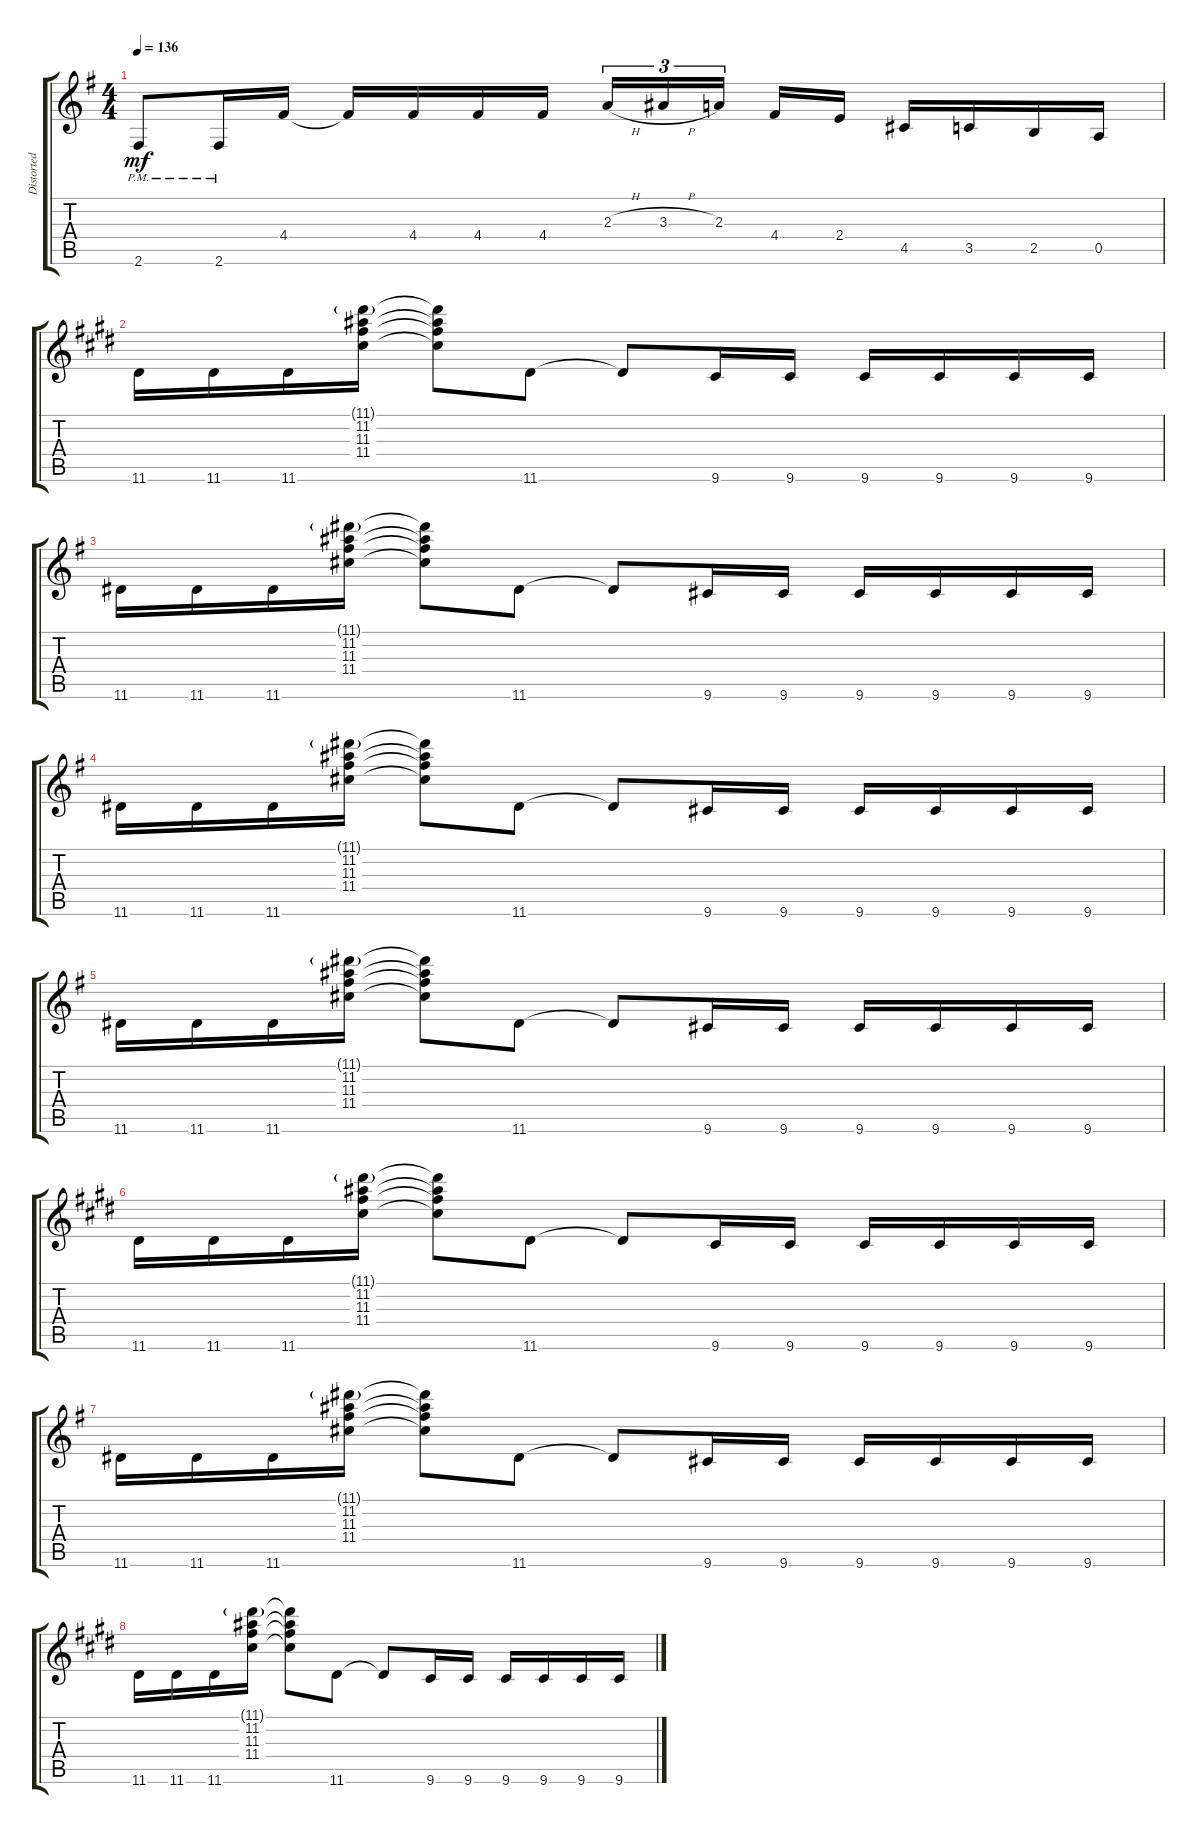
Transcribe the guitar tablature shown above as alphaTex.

\track ("Distorted [Centre]" "Distorted ") {instrument overdrivenguitar}
\staff {score tabs}
\tuning (E4 B3 G3 D3 A2 E2) {hide}
\ts (4 4)
\tempo 136
\clef g2
\ks g
2.6{pm}.8{dy mf} 2.6{pm}.16 4.4.16 4.4{t}.16 4.4.16 4.4.16 4.4.16 2.3{h}.16{tu (3 2)} 3.3{h}.16{tu (3 2)} 2.3.16{tu (3 2)} 4.4.16 2.4.16 4.5.16 3.5.16 2.5.16 0.5.16 |
\ks e
11.6.16 11.6.16 11.6.16 (11.1{g} 11.2 11.3 11.4).16 (11.1{t} 11.2{t} 11.3{t} 11.4{t}).8 11.6.8 11.6{t}.8 9.6.16 9.6.16 9.6.16 9.6.16 9.6.16 9.6.16 |
\ks g
11.6.16 11.6.16 11.6.16 (11.1{g} 11.2 11.3 11.4).16 (11.1{t} 11.2{t} 11.3{t} 11.4{t}).8 11.6.8 11.6{t}.8 9.6.16 9.6.16 9.6.16 9.6.16 9.6.16 9.6.16 |
11.6.16 11.6.16 11.6.16 (11.1{g} 11.2 11.3 11.4).16 (11.1{t} 11.2{t} 11.3{t} 11.4{t}).8 11.6.8 11.6{t}.8 9.6.16 9.6.16 9.6.16 9.6.16 9.6.16 9.6.16 |
11.6.16 11.6.16 11.6.16 (11.1{g} 11.2 11.3 11.4).16 (11.1{t} 11.2{t} 11.3{t} 11.4{t}).8 11.6.8 11.6{t}.8 9.6.16 9.6.16 9.6.16 9.6.16 9.6.16 9.6.16 |
\ks e
11.6.16 11.6.16 11.6.16 (11.1{g} 11.2 11.3 11.4).16 (11.1{t} 11.2{t} 11.3{t} 11.4{t}).8 11.6.8 11.6{t}.8 9.6.16 9.6.16 9.6.16 9.6.16 9.6.16 9.6.16 |
\ks g
11.6.16 11.6.16 11.6.16 (11.1{g} 11.2 11.3 11.4).16 (11.1{t} 11.2{t} 11.3{t} 11.4{t}).8 11.6.8 11.6{t}.8 9.6.16 9.6.16 9.6.16 9.6.16 9.6.16 9.6.16 |
\ks e
11.6.16 11.6.16 11.6.16 (11.1{g} 11.2 11.3 11.4).16 (11.1{t} 11.2{t} 11.3{t} 11.4{t}).8 11.6.8 11.6{t}.8 9.6.16 9.6.16 9.6.16 9.6.16 9.6.16 9.6.16
